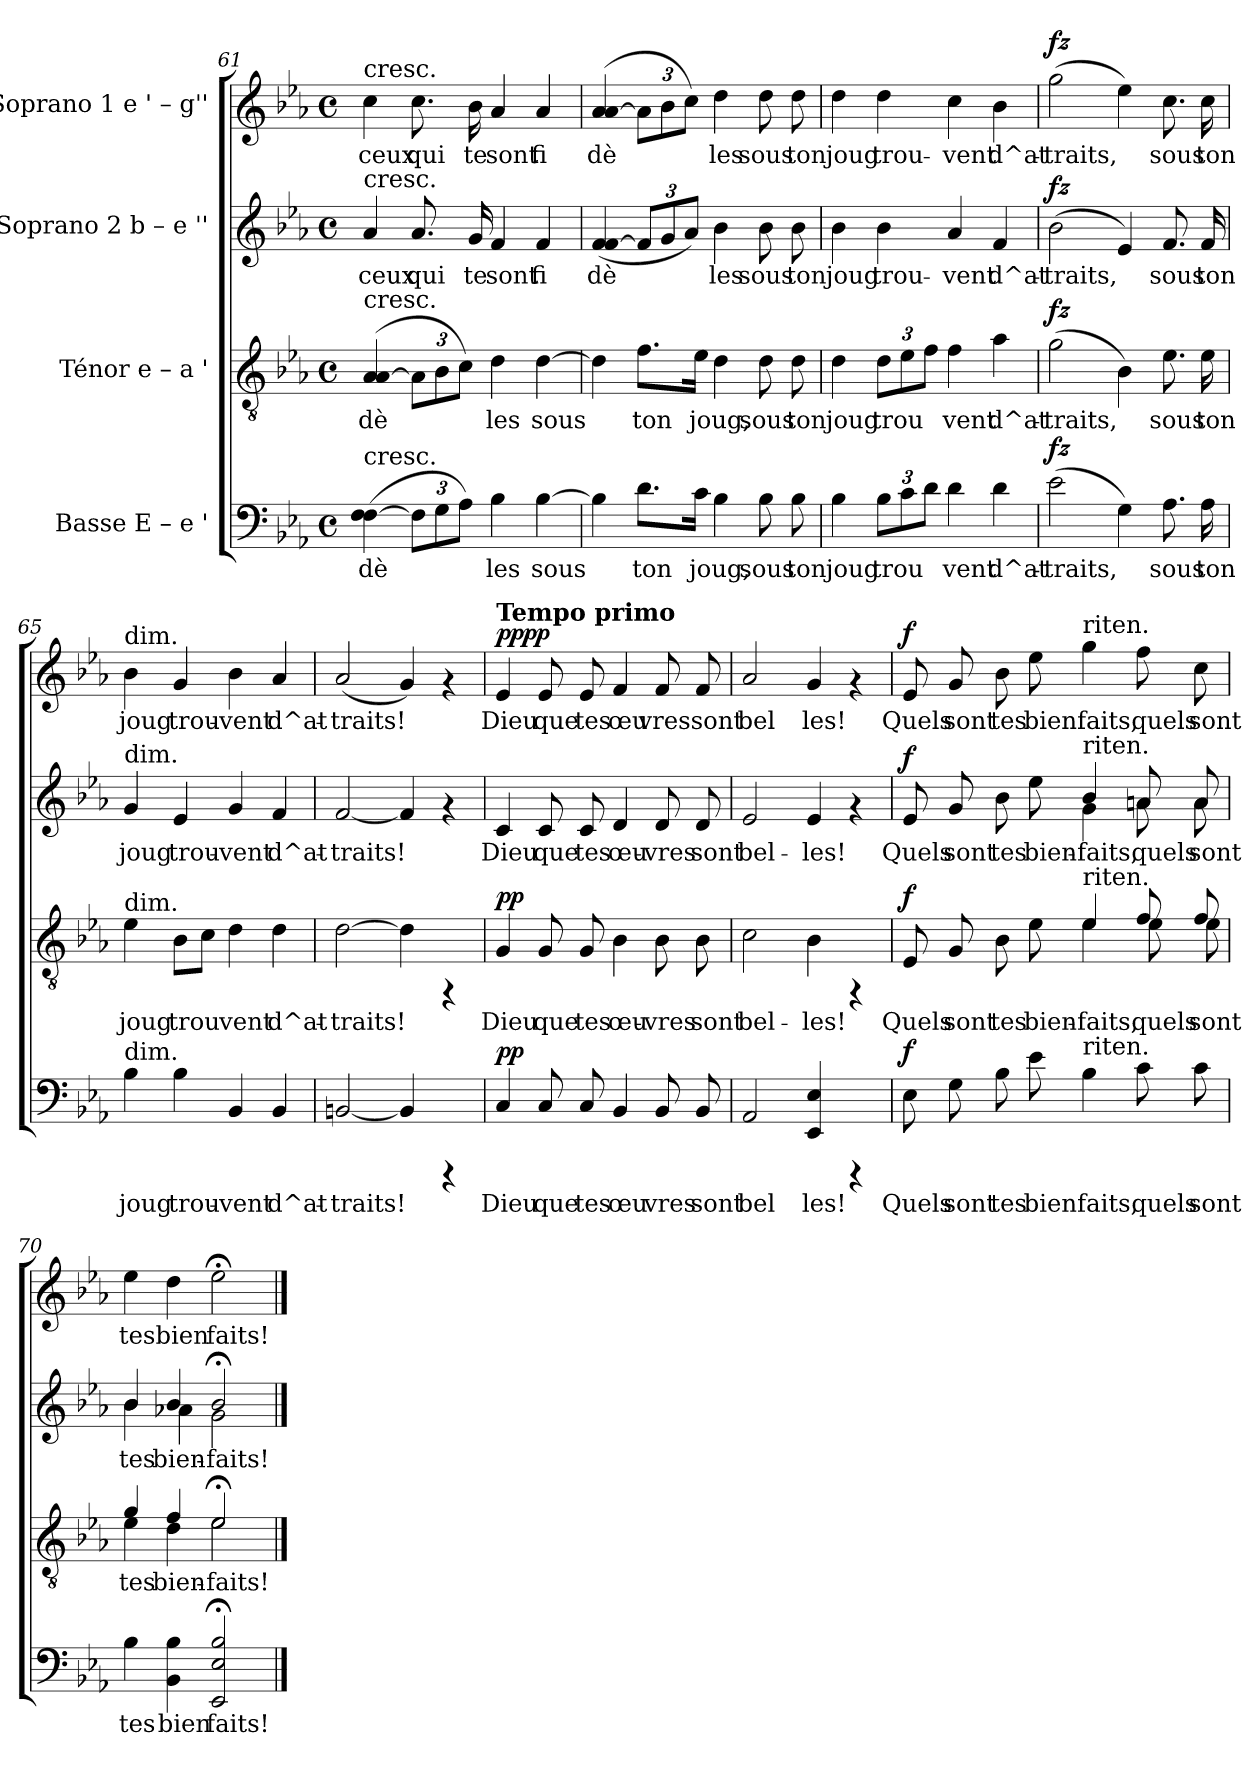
**kern	**text	**dynam	**kern	**text	**dynam	**kern	**text	**dynam	**kern	**text	**dynam
*part4	*part4	*part4	*part3	*part3	*part3	*part2	*part2	*part2	*part1	*part1	*part1
*staff4	*staff4	*staff4	*staff3	*staff3	*staff3	*staff2	*staff2	*staff2	*staff1	*staff1	*staff1
*I"Basse  E – e '	*	*	*I"Ténor  e – a '	*	*	*I"Soprano 2  b – e ''	*	*	*I"Soprano 1  e ' – g''	*	*
*clefF4	*	*	*clefGv2	*	*	*clefG2	*	*	*clefG2	*	*
*k[b-e-a-]	*	*	*k[b-e-a-]	*	*	*k[b-e-a-]	*	*	*k[b-e-a-]	*	*
*E-:	*	*	*E-:	*	*	*E-:	*	*	*E-:	*	*
*M4/4	*	*	*M4/4	*	*	*M4/4	*	*	*M4/4	*	*
*met(c)	*	*	*met(c)	*	*	*met(c)	*	*	*met(c)	*	*
=61	=61	=61	=61	=61	=61	=61	=61	=61	=61	=61	=61
!	!	!	!	!	!	!	!	!	!LO:TX:a:t=cresc.	!	!
!	!	!	!	!	!	!LO:TX:a:t=cresc.	!	!	!	!	!
!	!	!	!LO:TX:a:t=cresc.	!	!	!	!	!	!	!	!
!LO:TX:a:t=cresc.	!	!	!	!	!	!	!	!	!	!	!
!	!LO:LY:b:cj	!	!	!LO:LY:b:cj	!	!	!LO:LY:b:cj	!	!	!LO:LY:b:cj	!
(>4F\ [>4F\	dè	.	(>4A-/ [>4A-/	dè	.	4a-/	ceux	.	4cc\	ceux	.
*Xbrackettup	*	*	*	*	*	*	*	*	*	*	*
!	!LO:LY:b:cj	!	!	!	!	!	!	!	!	!	!
*	*	*	*Xbrackettup	*	*	*	*	*	*	*	*
!	!	!	!	!LO:LY:b:cj	!	!	!LO:LY:b:cj	!	!	!LO:LY:b:cj	!
12F\L]	.	.	12A-\L]	.	.	8.a-/	qui	.	8.cc\	qui	.
!	!LO:LY:b:cj	!	!	!LO:LY:b:cj	!	!	!	!	!	!	!
12G\	.	.	12B-\	.	.	.	.	.	.	.	.
!	!LO:LY:b:cj	!	!	!LO:LY:b:cj	!	!	!	!	!	!	!
12A-\J)	.	.	12c\J)	.	.	.	.	.	.	.	.
!	!	!	!	!	!	!	!LO:LY:b:cj	!	!	!LO:LY:b:cj	!
.	.	.	.	.	.	16g/	te	.	16b-\	te	.
!	!LO:LY:b:cj	!	!	!LO:LY:b:cj	!	!	!LO:LY:b:cj	!	!	!LO:LY:b:cj	!
4B-\	les	.	4d\	les	.	4f/	sont	.	4a-/	sont	.
!	!LO:LY:b:cj	!	!	!LO:LY:b:cj	!	!	!LO:LY:b:cj	!	!	!LO:LY:b:cj	!
[>4B-\	sous	.	[>4d\	sous	.	4f/	fi	.	4a-/	fi	.
=62	=62	=62	=62	=62	=62	=62	=62	=62	=62	=62	=62
!	!LO:LY:b:cj	!	!	!LO:LY:b:cj	!	!	!LO:LY:b:cj	!	!	!LO:LY:b:cj	!
4B-\]	.	.	4d\]	.	.	(<4f/ [<4f/	dè	.	(>4a-/ [>4a-/	dè	.
!	!LO:LY:b:cj	!	!	!LO:LY:b:cj	!	!	!	!	!	!	!
*	*	*	*	*	*	*Xbrackettup	*	*	*	*	*
!	!	!	!	!	!	!	!LO:LY:b:cj	!	!	!	!
*	*	*	*	*	*	*	*	*	*Xbrackettup	*	*
!	!	!	!	!	!	!	!	!	!	!LO:LY:b:cj	!
8.d\L	ton	.	8.f\L	ton	.	12f/L]	.	.	12a-\L]	.	.
!	!	!	!	!	!	!	!LO:LY:b:cj	!	!	!LO:LY:b:cj	!
.	.	.	.	.	.	12g/	.	.	12b-\	.	.
!	!	!	!	!	!	!	!LO:LY:b:cj	!	!	!LO:LY:b:cj	!
.	.	.	.	.	.	12a-/J)	.	.	12cc\J)	.	.
!	!LO:LY:b:cj	!	!	!LO:LY:b:cj	!	!	!	!	!	!	!
16c\J	joug,	.	16e-\J	joug,	.	.	.	.	.	.	.
!	!LO:LY:b:cj	!	!	!LO:LY:b:cj	!	!	!LO:LY:b:cj	!	!	!LO:LY:b:cj	!
4B-\	.	.	4d\	.	.	4b-\	les	.	4dd\	les	.
!	!LO:LY:b:cj	!	!	!LO:LY:b:cj	!	!	!LO:LY:b:cj	!	!	!LO:LY:b:cj	!
8B-\	sous	.	8d\	sous	.	8b-\	sous	.	8dd\	sous	.
!	!LO:LY:b:cj	!	!	!LO:LY:b:cj	!	!	!LO:LY:b:cj	!	!	!LO:LY:b:cj	!
8B-\	ton	.	8d\	ton	.	8b-\	ton	.	8dd\	ton	.
!!LO:LB:g=z
=63	=63	=63	=63	=63	=63	=63	=63	=63	=63	=63	=63
!	!LO:LY:b:cj	!	!	!LO:LY:b:cj	!	!	!LO:LY:b:cj	!	!	!LO:LY:b:cj	!
4B-\	joug	.	4d\	joug	.	4b-\	joug	.	4dd\	joug	.
!	!LO:LY:b:cj	!	!	!LO:LY:b:cj	!	!	!LO:LY:b:cj	!	!	!LO:LY:b:cj	!
12B-\L	trou-	.	12d\L	trou-	.	4b-\	trou-	.	4dd\	trou-	.
!	!LO:LY:b:cj	!	!	!LO:LY:b:cj	!	!	!	!	!	!	!
12c\	--	.	12e-\	--	.	.	.	.	.	.	.
!	!LO:LY:b:cj	!	!	!LO:LY:b:cj	!	!	!	!	!	!	!
12d\J	--	.	12f\J	--	.	.	.	.	.	.	.
!	!LO:LY:b:cj	!	!	!LO:LY:b:cj	!	!	!LO:LY:b:cj	!	!	!LO:LY:b:cj	!
4d\	-vent	.	4f\	-vent	.	4a-/	-vent	.	4cc\	-vent	.
!	!LO:LY:b:cj	!	!	!LO:LY:b:cj	!	!	!LO:LY:b:cj	!	!	!LO:LY:b:cj	!
4d\	d^at-	.	4a-\	d^at-	.	4f/	d^at-	.	4b-\	d^at-	.
=64	=64	=64	=64	=64	=64	=64	=64	=64	=64	=64	=64
!	!LO:LY:b:cj	!LO:DY:a	!	!LO:LY:b:cj	!LO:DY:a	!	!LO:LY:b:cj	!LO:DY:a	!	!LO:LY:b:cj	!LO:DY:a
(>2e-\	-traits,	fz	(>2g\	-traits,	fz	(>2b-\	-traits,	fz	(>2gg\	-traits,	fz
!	!LO:LY:b:cj	!	!	!LO:LY:b:cj	!	!	!LO:LY:b:cj	!	!	!LO:LY:b:cj	!
4G\)	.	.	4B-\)	.	.	4e-/)	.	.	4ee-\)	.	.
!	!LO:LY:b:cj	!	!	!LO:LY:b:cj	!	!	!LO:LY:b:cj	!	!	!LO:LY:b:cj	!
8.A-\	sous	.	8.e-\	sous	.	8.f/	sous	.	8.cc\	sous	.
!	!LO:LY:b:cj	!	!	!LO:LY:b:cj	!	!	!LO:LY:b:cj	!	!	!LO:LY:b:cj	!
16A-\	ton	.	16e-\	ton	.	16f/	ton	.	16cc\	ton	.
=65	=65	=65	=65	=65	=65	=65	=65	=65	=65	=65	=65
!	!	!	!	!	!	!	!	!	!LO:TX:a:t=dim.	!	!
!	!	!	!	!	!	!LO:TX:a:t=dim.	!	!	!	!	!
!	!	!	!LO:TX:a:t=dim.	!	!	!	!	!	!	!	!
!LO:TX:a:t=dim.	!	!	!	!	!	!	!	!	!	!	!
!	!LO:LY:b:cj	!	!	!LO:LY:b:cj	!	!	!LO:LY:b:cj	!	!	!LO:LY:b:cj	!
4B-\	joug	.	4e-\	joug	.	4g/	joug	.	4b-\	joug	.
!	!LO:LY:b:cj	!	!	!LO:LY:b:cj	!	!	!LO:LY:b:cj	!	!	!LO:LY:b:cj	!
4B-\	trou-	.	8B-\L	trou-	.	4e-/	trou-	.	4g/	trou-	.
!	!	!	!	!LO:LY:b:cj	!	!	!	!	!	!	!
.	.	.	8c\J	--	.	.	.	.	.	.	.
!	!LO:LY:b:cj	!	!	!LO:LY:b:cj	!	!	!LO:LY:b:cj	!	!	!LO:LY:b:cj	!
4BB-/	-vent	.	4d\	-vent	.	4g/	-vent	.	4b-\	-vent	.
!	!LO:LY:b:cj	!	!	!LO:LY:b:cj	!	!	!LO:LY:b:cj	!	!	!LO:LY:b:cj	!
4BB-/	d^at-	.	4d\	d^at-	.	4f/	d^at-	.	4a-/	d^at-	.
=66	=66	=66	=66	=66	=66	=66	=66	=66	=66	=66	=66
!	!LO:LY:b:cj	!	!	!LO:LY:b:cj	!	!	!LO:LY:b:cj	!	!	!LO:LY:b:cj	!
[<2BBn/	-traits!	.	[>2d\	-traits!	.	[<2f/	-traits!	.	(<2a-/	-traits!	.
!	!LO:LY:b:cj	!	!	!LO:LY:b:cj	!	!	!LO:LY:b:cj	!	!	!LO:LY:b:cj	!
4BB/]	.	.	4d\]	.	.	4f/]	.	.	4g/)	.	.
4rCCC	.	.	4rFF	.	.	4rf	.	.	4rf	.	.
!!LO:LB:g=z
=67	=67	=67	=67	=67	=67	=67	=67	=67	=67	=67	=67
!	!	!	!	!	!	!	!	!	!LO:TX:a:B:t=Tempo primo	!	!
!	!LO:LY:b:cj	!LO:DY:a	!	!LO:LY:b:cj	!LO:DY:a	!	!LO:LY:b:cj	!	!	!LO:LY:b:cj	!LO:DY:a
!	!	!	!	!	!	!	!	!	!	!	!LO:DY:n=1:b
4C/	Dieu	pp	4G/	Dieu	pp	4c/	Dieu	.	4e-/	Dieu	pp pp
!	!LO:LY:b:cj	!	!	!LO:LY:b:cj	!	!	!LO:LY:b:cj	!	!	!LO:LY:b:cj	!
8C/	que	.	8G/	que	.	8c/	que	.	8e-/	que	.
!	!LO:LY:b:cj	!	!	!LO:LY:b:cj	!	!	!LO:LY:b:cj	!	!	!LO:LY:b:cj	!
8C/	tes	.	8G/	tes	.	8c/	tes	.	8e-/	tes	.
!	!LO:LY:b:cj	!	!	!LO:LY:b:cj	!	!	!LO:LY:b:cj	!	!	!LO:LY:b:cj	!
4BB-/	œu	.	4B-\	œu-	.	4d/	œu-	.	4f/	œu	.
!	!LO:LY:b:cj	!	!	!LO:LY:b:cj	!	!	!LO:LY:b:cj	!	!	!LO:LY:b:cj	!
8BB-/	vres	.	8B-\	-vres	.	8d/	-vres	.	8f/	vres	.
!	!LO:LY:b:cj	!	!	!LO:LY:b:cj	!	!	!LO:LY:b:cj	!	!	!LO:LY:b:cj	!
8BB-/	sont	.	8B-\	sont	.	8d/	sont	.	8f/	sont	.
=68	=68	=68	=68	=68	=68	=68	=68	=68	=68	=68	=68
!	!LO:LY:b:cj	!	!	!LO:LY:b:cj	!	!	!LO:LY:b:cj	!	!	!LO:LY:b:cj	!
2AA-/	bel	.	2c\	bel-	.	2e-/	bel-	.	2a-/	bel	.
!	!LO:LY:b:cj	!	!	!LO:LY:b:cj	!	!	!LO:LY:b:cj	!	!	!LO:LY:b:cj	!
4E-/ 4EE-/	les!	.	4B-\	-les!	.	4e-/	-les!	.	4g/	les!	.
4rCCC	.	.	4rFF	.	.	4rf	.	.	4rf	.	.
=69	=69	=69	=69	=69	=69	=69	=69	=69	=69	=69	=69
!	!LO:LY:b:cj	!LO:DY:a	!	!LO:LY:b:cj	!LO:DY:a	!	!LO:LY:b:cj	!LO:DY:a	!	!LO:LY:b:cj	!LO:DY:a
*	*	*	*^	*	*	*^	*	*	*	*	*
8E-\	Quels	f	8E-/	2ryy	Quels	f	8e-/	2ryy	Quels	f	8e-/	Quels	f
!	!LO:LY:b:cj	!	!	!	!LO:LY:b:cj	!	!	!	!LO:LY:b:cj	!	!	!LO:LY:b:cj	!
8G\	sont	.	8G/	.	sont	.	8g/	.	sont	.	8g/	sont	.
!	!LO:LY:b:cj	!	!	!	!LO:LY:b:cj	!	!	!	!LO:LY:b:cj	!	!	!LO:LY:b:cj	!
8B-\	tes	.	8B-\	.	tes	.	8b-\	.	tes	.	8b-\	tes	.
!	!LO:LY:b:cj	!	!	!	!LO:LY:b:cj	!	!	!	!LO:LY:b:cj	!	!	!LO:LY:b:cj	!
8e-\	bien	.	8e-\	.	bien-	.	8ee-\	.	bien-	.	8ee-\	bien	.
!	!	!	!	!	!	!	!	!	!	!	!LO:TX:a:t=riten.	!	!
!	!	!	!	!	!	!	!LO:TX:a:t=riten.	!	!	!	!	!	!
!	!	!	!LO:TX:a:t=riten.	!	!	!	!	!	!	!	!	!	!
!LO:TX:a:t=riten.	!	!	!	!	!	!	!	!	!	!	!	!	!
!	!LO:LY:b:cj	!	!	!	!LO:LY:b:cj	!	!	!	!LO:LY:b:cj	!	!	!LO:LY:b:cj	!
4B-\	faits,	.	4e-/	4e-\	-faits,	.	4b-/	4g\	-faits,	.	4gg\	faits,	.
!	!LO:LY:b:cj	!	!	!	!LO:LY:b:cj	!	!	!	!LO:LY:b:cj	!	!	!LO:LY:b:cj	!
8c\	quels	.	8f/	8e-\	quels	.	8an/	8a\	quels	.	8ff\	quels	.
!	!LO:LY:b:cj	!	!	!	!LO:LY:b:cj	!	!	!	!LO:LY:b:cj	!	!	!LO:LY:b:cj	!
8c\	sont	.	8f/	8e-\	sont	.	8a/	8a\	sont	.	8cc\	sont	.
=70	=70	=70	=70	=70	=70	=70	=70	=70	=70	=70	=70	=70	=70
!	!LO:LY:b:cj	!	!	!	!LO:LY:b:cj	!	!	!	!LO:LY:b:cj	!	!	!LO:LY:b:cj	!
4B-\	tes	.	4g/	4e-\	tes	.	4b-/	4b-\	tes	.	4ee-\	tes	.
!	!LO:LY:b:cj	!	!	!	!LO:LY:b:cj	!	!	!	!LO:LY:b:cj	!	!	!LO:LY:b:cj	!
4B-\ 4BB-\	bien	.	4f/	4d\	bien-	.	4b-/	4a-X\	bien-	.	4dd\	bien	.
!	!LO:LY:b:cj	!	!	!	!LO:LY:b:cj	!	!	!	!LO:LY:b:cj	!	!	!LO:LY:b:cj	!
2B-/;< 2E-/;< 2EE-/;<	faits!	.	2e-;</	2e-\	-faits!	.	2b-;</	2g\	-faits!	.	2ee-;<\	faits!	.
*	*	*	*v	*v	*	*	*	*	*	*	*	*	*
*	*	*	*	*	*	*v	*v	*	*	*	*	*
==	==	==	==	==	==	==	==	==	==	==	==
*-	*-	*-	*-	*-	*-	*-	*-	*-	*-	*-	*-
